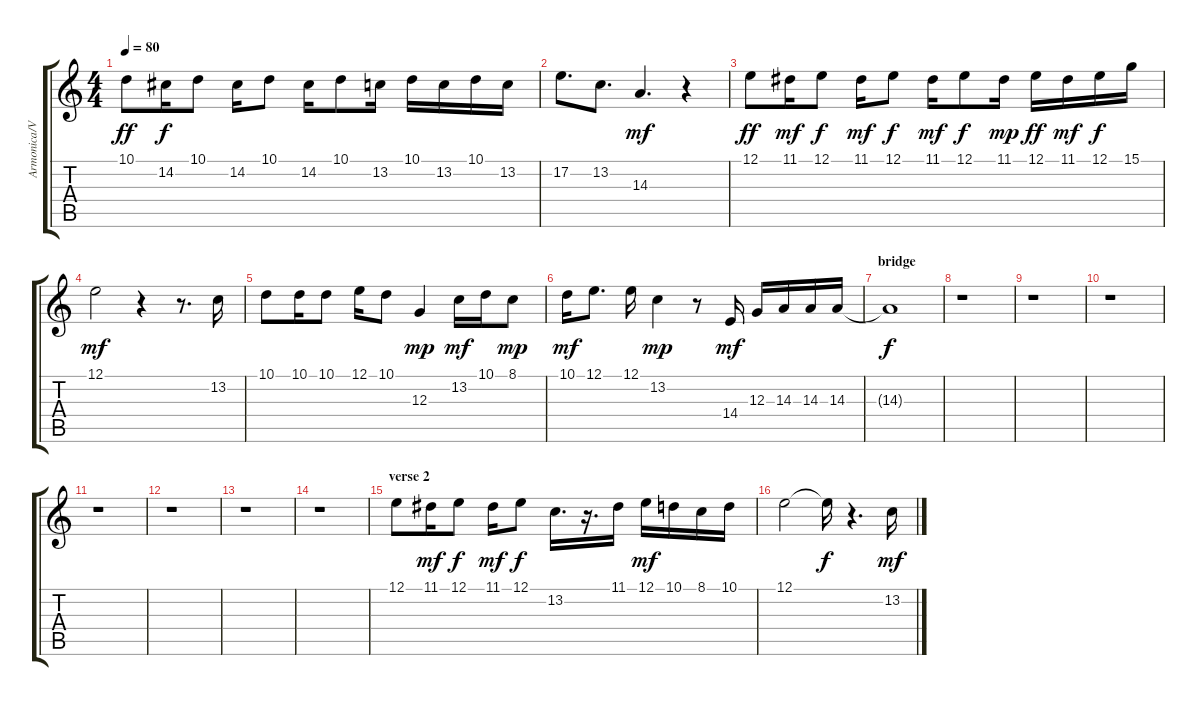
\track ("Armonica/Vocals(Hogson/Davies)" "Armonica/V") {instrument lead6voice}
\staff {score tabs}
\tuning (E4 B3 G3 D3 A2 E2) {hide}
\ts (4 4)
\tempo 80
\clef g2
\ks c
10.1.8{dy ff} 14.2.16{dy f} 10.1.8 14.2.16 10.1.8 14.2.16 10.1.8 13.2.16 10.1.16 13.2.16 10.1.16 13.2.16 |
17.2.8{d} 13.2.8{d} 14.3.4{d dy mf} r.4 |
12.1.8{dy ff} 11.1.16{dy mf} 12.1.8{dy f} 11.1.16{dy mf} 12.1.8{dy f} 11.1.16{dy mf} 12.1.8{dy f} 11.1.16{dy mp} 12.1.16{dy ff} 11.1.16{dy mf} 12.1.16{dy f} 15.1.16 |
12.1.2{dy mf} r.4 r.8{d} 13.2.16 |
10.1.8 10.1.16 10.1.8 12.1.16 10.1.8 12.3.4{dy mp} 13.2.16{dy mf} 10.1.16 8.1.8{dy mp} |
10.1.16{dy mf} 12.1.8{d} 12.1.16 13.2.4{dy mp} r.8 14.4.16{dy mf} 12.3.16 14.3.16 14.3.16 14.3.16 |
\section ("" "bridge")
14.3{t}.1{dy f} |
r.1 |
r.1 |
r.1 |
r.1 |
r.1 |
r.1 |
r.1 |
\section ("" "verse 2")
12.1.8 11.1.16{dy mf} 12.1.8{dy f} 11.1.16{dy mf} 12.1.8{dy f} 13.2.16{d} r.16{d} 11.1.16 12.1.16{dy mf} 10.1.16 8.1.16 10.1.16 |
12.1.2 12.1{t}.16{dy f} r.4{d} 13.2.16{dy mf}
